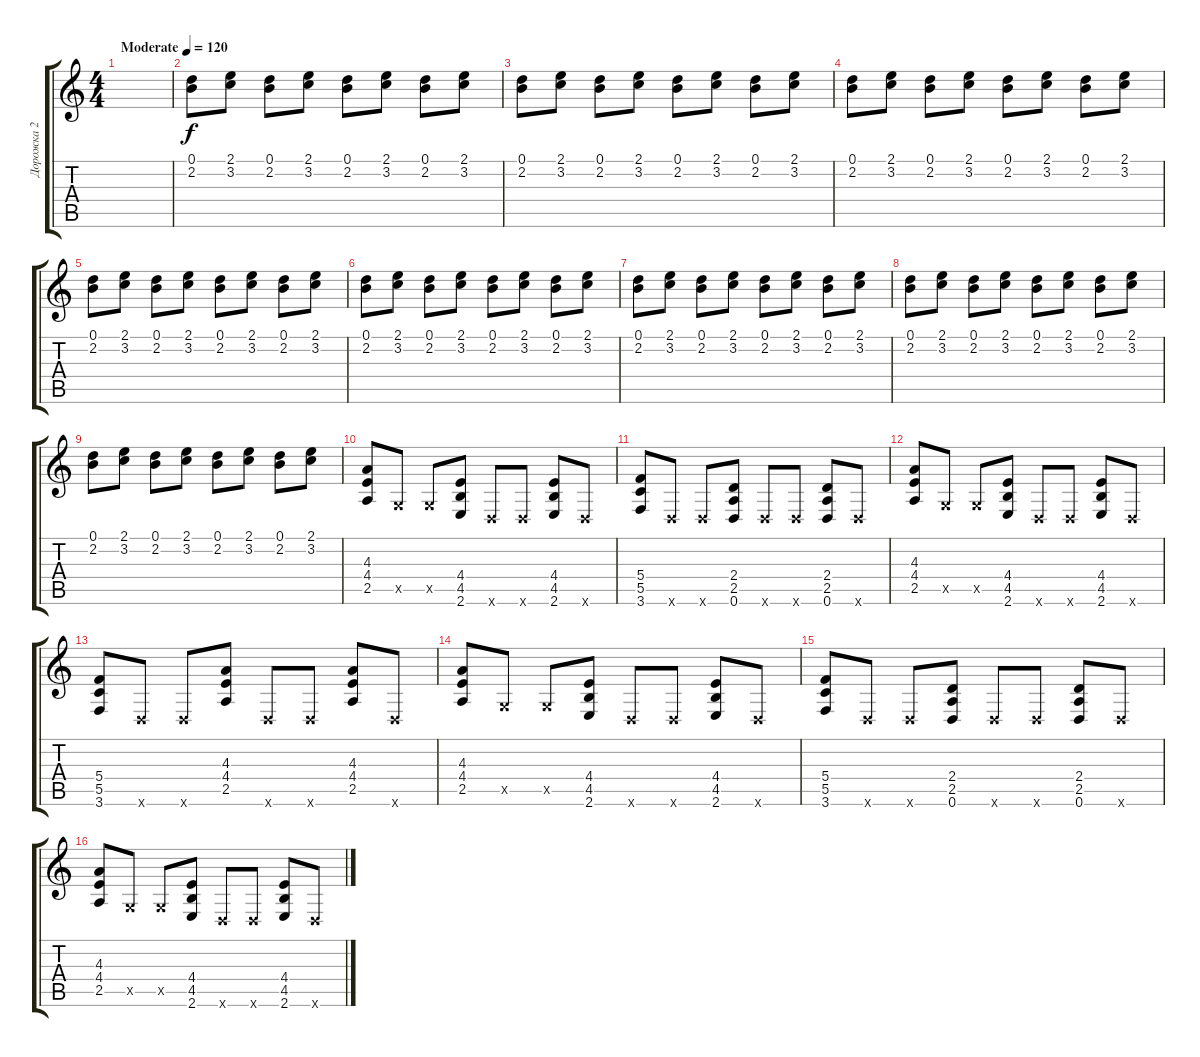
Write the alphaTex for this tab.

\track ("Дорожка 2" "Дорожка 2") {instrument distortionguitar}
\staff {score tabs}
\tuning (D4 A3 F3 C3 G2 D2) {hide}
\ts (4 4)
\tempo (120 "Moderate")
\clef g2
\ks c
|
(0.1 2.2).8{volume 13} (2.1 3.2).8 (0.1 2.2).8 (2.1 3.2).8 (0.1 2.2).8 (2.1 3.2).8 (0.1 2.2).8 (2.1 3.2).8 |
(0.1 2.2).8 (2.1 3.2).8 (0.1 2.2).8 (2.1 3.2).8 (0.1 2.2).8 (2.1 3.2).8 (0.1 2.2).8 (2.1 3.2).8 |
(0.1 2.2).8 (2.1 3.2).8 (0.1 2.2).8 (2.1 3.2).8 (0.1 2.2).8 (2.1 3.2).8 (0.1 2.2).8 (2.1 3.2).8 |
(0.1 2.2).8 (2.1 3.2).8 (0.1 2.2).8 (2.1 3.2).8 (0.1 2.2).8 (2.1 3.2).8 (0.1 2.2).8 (2.1 3.2).8 |
(0.1 2.2).8 (2.1 3.2).8 (0.1 2.2).8 (2.1 3.2).8 (0.1 2.2).8 (2.1 3.2).8 (0.1 2.2).8 (2.1 3.2).8 |
(0.1 2.2).8 (2.1 3.2).8 (0.1 2.2).8 (2.1 3.2).8 (0.1 2.2).8 (2.1 3.2).8 (0.1 2.2).8 (2.1 3.2).8 |
(0.1 2.2).8 (2.1 3.2).8 (0.1 2.2).8 (2.1 3.2).8 (0.1 2.2).8 (2.1 3.2).8 (0.1 2.2).8 (2.1 3.2).8 |
(0.1 2.2).8 (2.1 3.2).8 (0.1 2.2).8 (2.1 3.2).8 (0.1 2.2).8 (2.1 3.2).8 (0.1 2.2).8 (2.1 3.2).8 |
(4.3 4.4 2.5).8{volume 16} 0.5{x}.8 0.5{x}.8 (4.4 4.5 2.6).8 0.6{x}.8 0.6{x}.8 (4.4 4.5 2.6).8 0.6{x}.8 |
(5.4 5.5 3.6).8 0.6{x}.8 0.6{x}.8 (2.4 2.5 0.6).8 0.6{x}.8 0.6{x}.8 (2.4 2.5 0.6).8 0.6{x}.8 |
(4.3 4.4 2.5).8 0.5{x}.8 0.5{x}.8 (4.4 4.5 2.6).8 0.6{x}.8 0.6{x}.8 (4.4 4.5 2.6).8 0.6{x}.8 |
(5.4 5.5 3.6).8 0.6{x}.8 0.6{x}.8 (4.3 4.4 2.5).8 0.6{x}.8 0.6{x}.8 (4.3 4.4 2.5).8 0.6{x}.8 |
(4.3 4.4 2.5).8 0.5{x}.8 0.5{x}.8 (4.4 4.5 2.6).8 0.6{x}.8 0.6{x}.8 (4.4 4.5 2.6).8 0.6{x}.8 |
(5.4 5.5 3.6).8 0.6{x}.8 0.6{x}.8 (2.4 2.5 0.6).8 0.6{x}.8 0.6{x}.8 (2.4 2.5 0.6).8 0.6{x}.8 |
(4.3 4.4 2.5).8 0.5{x}.8 0.5{x}.8 (4.4 4.5 2.6).8 0.6{x}.8 0.6{x}.8 (4.4 4.5 2.6).8 0.6{x}.8
